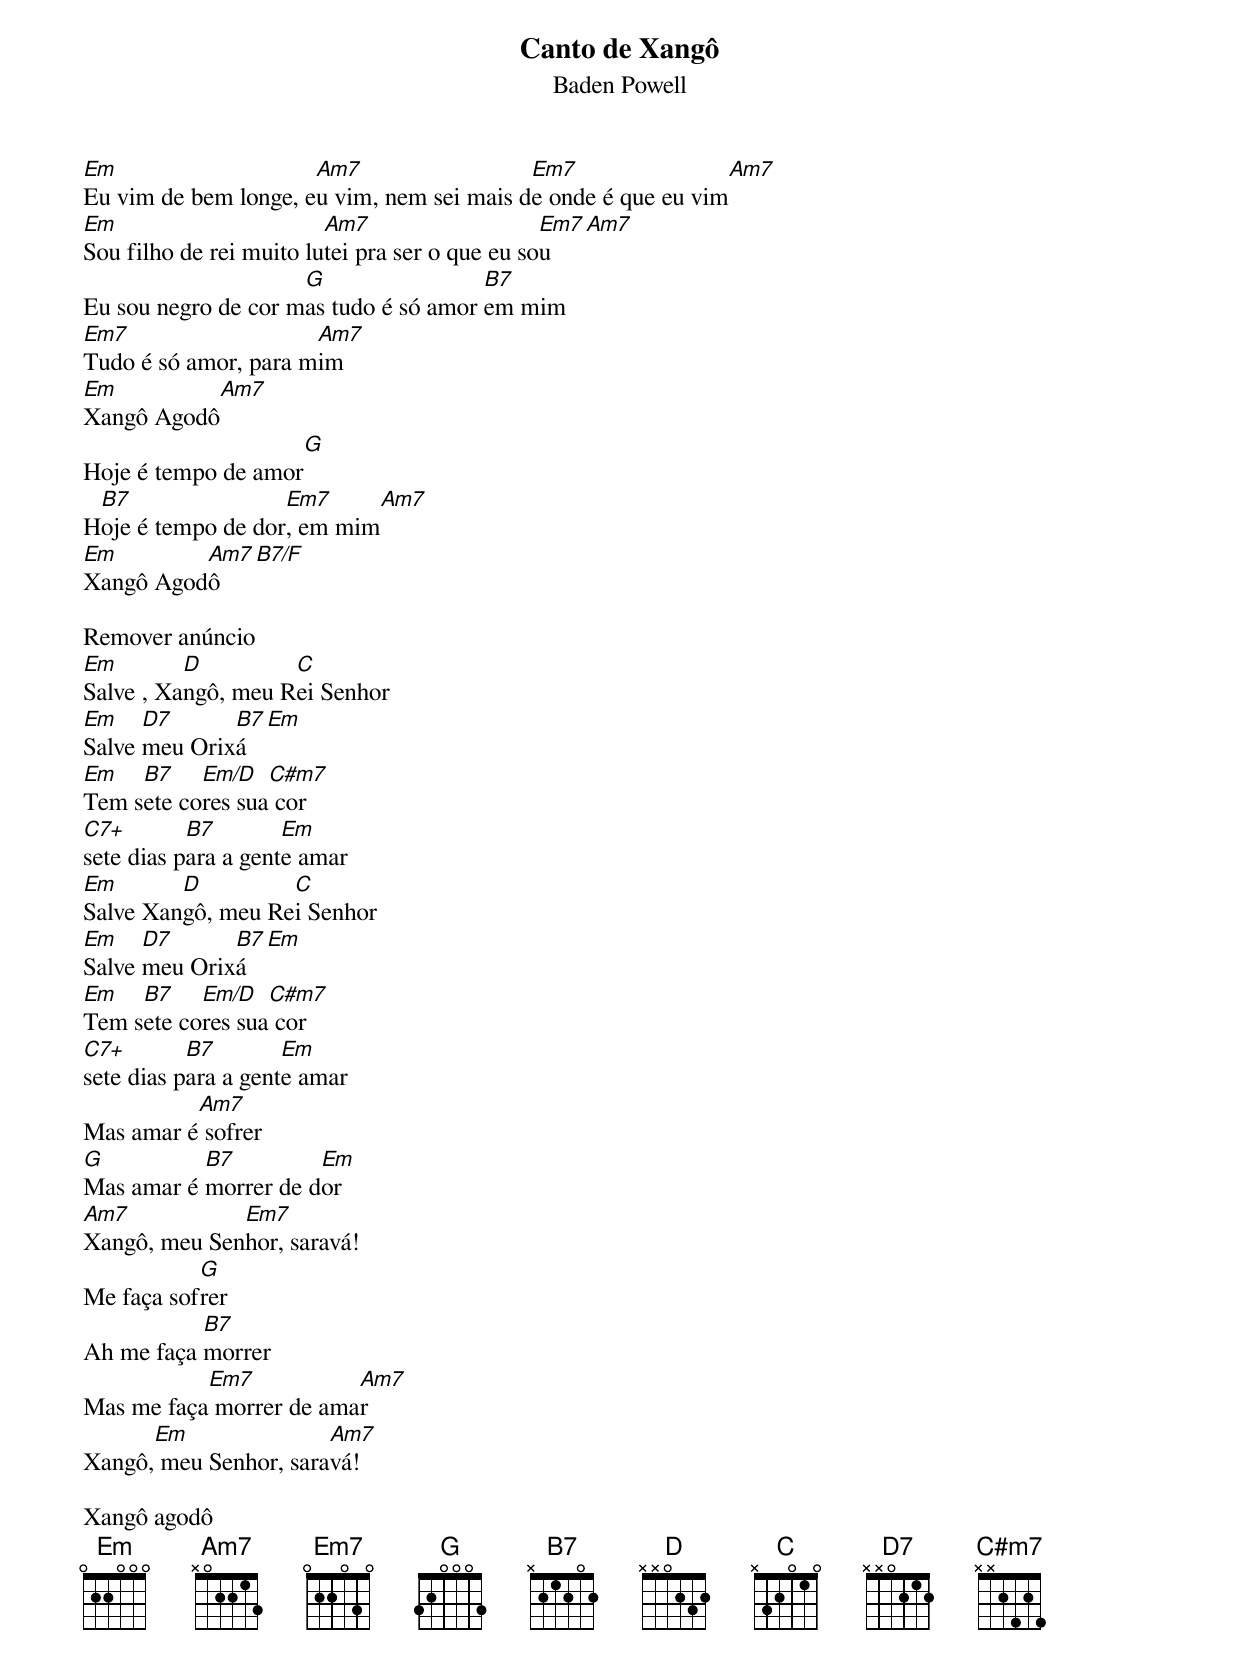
Canto de Xangô
Baden Powell

Em                    Am7                  Em7                 Am7
Eu vim de bem longe, eu vim, nem sei mais de onde é que eu vim
Em                       Am7                    Em7 Am7
Sou filho de rei muito lutei pra ser o que eu sou
                     G                 B7
Eu sou negro de cor mas tudo é só amor em mim
Em7                   Am7
Tudo é só amor, para mim
Em          Am7
Xangô Agodô
                     G
Hoje é tempo de amor
 B7                Em7      Am7
Hoje é tempo de dor, em mim
Em        Am7 B7/F
Xangô Agodô

Remover anúncio
Em        D         C
Salve , Xangô, meu Rei Senhor
Em    D7      B7 Em
Salve meu Orixá
Em   B7    Em/D   C#m7
Tem sete cores sua cor
C7+        B7        Em
sete dias para a gente amar
Em       D         C
Salve Xangô, meu Rei Senhor
Em    D7      B7 Em
Salve meu Orixá
Em   B7    Em/D   C#m7
Tem sete cores sua cor
C7+        B7        Em
sete dias para a gente amar
          Am7
Mas amar é sofrer
G          B7         Em
Mas amar é morrer de dor
Am7           Em7
Xangô, meu Senhor, saravá!
           G
Me faça sofrer
           B7
Ah me faça morrer
           Em7           Am7
Mas me faça morrer de amar
      Em               Am7
Xangô, meu Senhor, saravá!

Xangô agodô
